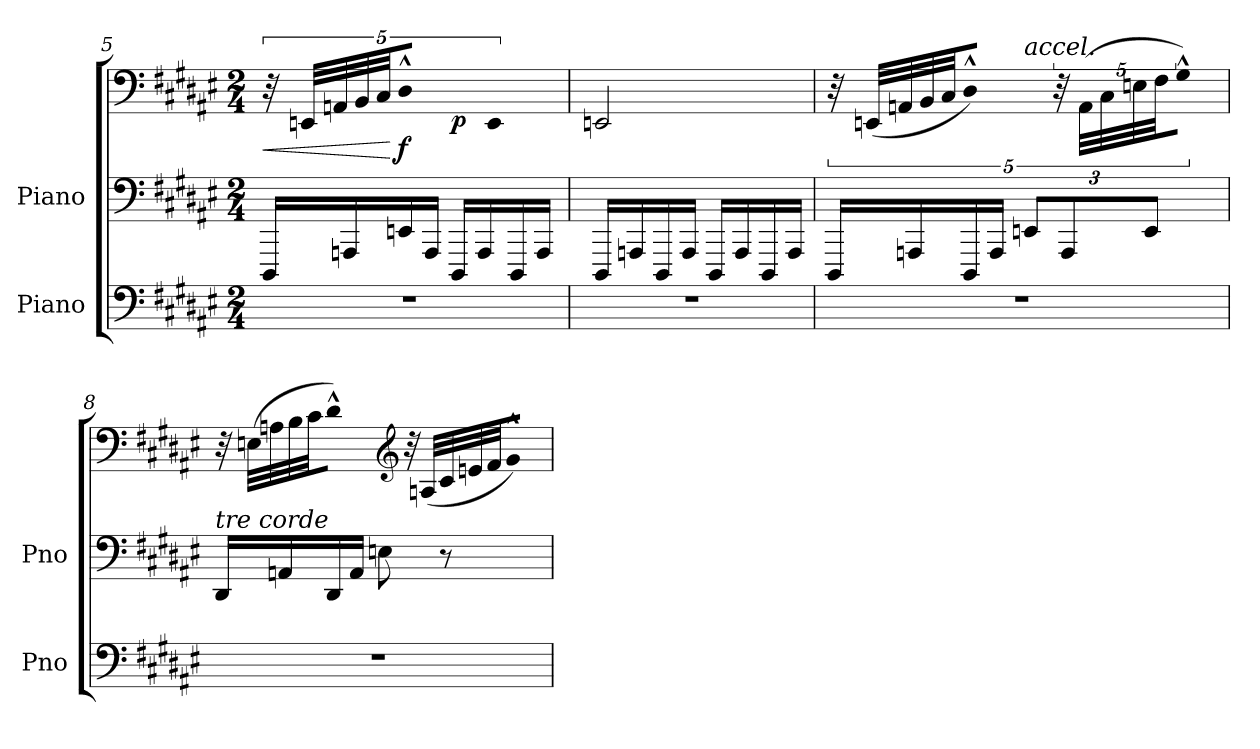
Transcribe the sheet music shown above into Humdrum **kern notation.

**kern	**kern	**kern	**dynam
*part2	*part1	*part1	*part1
*staff3	*staff2	*staff1	*staff1/2
*I"Piano	*I"Piano	*	*
*I'Pno	*I'Pno	*	*
*clefF4	*clefF4	*clefF4	*
*k[f#c#g#d#a#e#]	*k[f#c#g#d#a#e#]	*k[f#c#g#d#a#e#]	*
*M2/4	*M2/4	*M2/4	*
=5	=5	=5	=5
!	!	!	!LO:HP:b
2r	16DDD#/LL	40r	<
.	.	40EEn/LLL	.
.	.	40AAn/	.
.	16AAAn/	.	.
.	.	40BB/	.
.	.	40C#/JJ	.
!	!	!	!LO:DY:n=1:b
.	16EEn/	8D#^^/J	[ f
.	16AAA/JJ	.	.
!	!	!	!LO:DY:n=2:b
.	16DDD#/LL	4EE/	p
.	16AAA/	.	.
.	16DDD#/	.	.
.	16AAA/JJ	.	.
=6	=6	=6	=6
2r	16DDD#/LL	2EEn/	.
.	16AAAn/	.	.
.	16DDD#/	.	.
.	16AAA/JJ	.	.
.	16DDD#/LL	.	.
.	16AAA/	.	.
.	16DDD#/	.	.
.	16AAA/JJ	.	.
!!LO:LB:g=z
=7	=7	=7	=7
2r	16DDD#/LL	40r	.
.	.	(40EEn/LLL	.
.	.	40AAn/	.
.	16AAAn/	.	.
.	.	40BB/	.
.	.	40C#/JJ	.
.	16DDD#/	8D#^^/J)	.
.	16AAA/JJ	.	.
*	*Xbrackettup	*	*
!	!	!LO:TX:a:i:t=accel.	!
.	12EEn/L	40r	.
.	.	(40AA\LLL	.
.	.	40C#\	.
.	.	40En\	.
.	12AAA/	.	.
.	.	40F#\JJ	.
.	.	8G#^^\J)	.
.	12EE/J	.	.
=8	=8	=8	=8
*	*	*Xtuplet	*
!	!LO:TX:a:i:t=tre corde	!	!
2r	16DD#/LL	40r	.
.	.	(40En\LLL	.
.	.	40An\	.
.	16AAn/	.	.
.	.	40B\	.
.	.	40c#\JJ	.
.	16DD#/	8d#^^\J)	.
.	16AA/JJ	.	.
*	*	*clefG2	*
.	8En\	40r	.
.	.	(40An/LLL	.
.	.	40c#/	.
.	.	40en/	.
.	.	40f#/JJ	.
.	8r	8g#^^/J)	.
=	=	=	=
*-	*-	*-	*-
